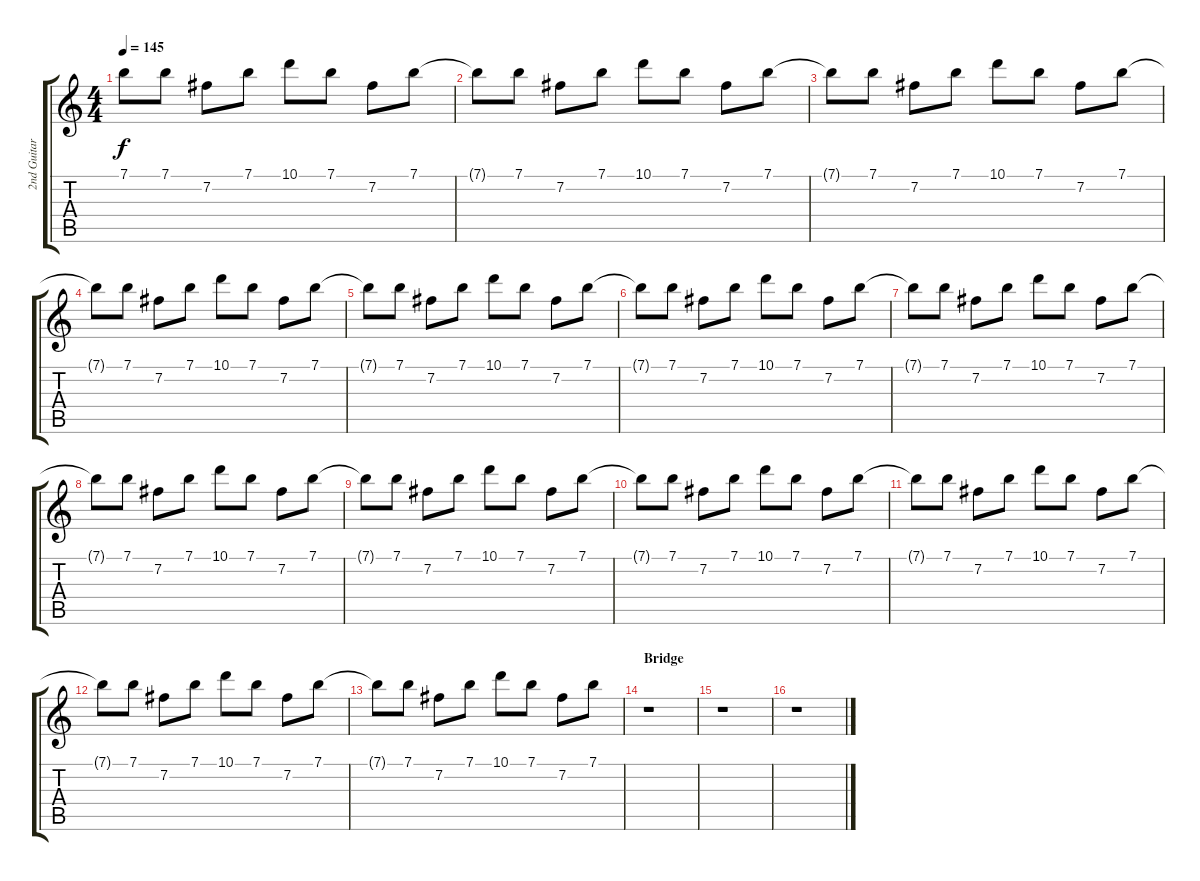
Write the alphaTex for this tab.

\track ("2nd Guitar" "2nd Guitar") {instrument acousticguitarsteel}
\staff {score tabs}
\tuning (E4 B3 G3 D3 A2 E2) {hide}
\ts (4 4)
\tempo 145
\clef g2
\ks c
7.1{t}.8{dy f} 7.1.8 7.2.8 7.1.8 10.1.8 7.1.8 7.2.8 7.1.8 |
7.1{t}.8 7.1.8 7.2.8 7.1.8 10.1.8 7.1.8 7.2.8 7.1.8 |
7.1{t}.8 7.1.8 7.2.8 7.1.8 10.1.8 7.1.8 7.2.8 7.1.8 |
7.1{t}.8 7.1.8 7.2.8 7.1.8 10.1.8 7.1.8 7.2.8 7.1.8 |
7.1{t}.8 7.1.8 7.2.8 7.1.8 10.1.8 7.1.8 7.2.8 7.1.8 |
7.1{t}.8 7.1.8 7.2.8 7.1.8 10.1.8 7.1.8 7.2.8 7.1.8 |
7.1{t}.8 7.1.8 7.2.8 7.1.8 10.1.8 7.1.8 7.2.8 7.1.8 |
7.1{t}.8 7.1.8 7.2.8 7.1.8 10.1.8 7.1.8 7.2.8 7.1.8 |
7.1{t}.8 7.1.8 7.2.8 7.1.8 10.1.8 7.1.8 7.2.8 7.1.8 |
7.1{t}.8 7.1.8 7.2.8 7.1.8 10.1.8 7.1.8 7.2.8 7.1.8 |
7.1{t}.8 7.1.8 7.2.8 7.1.8 10.1.8 7.1.8 7.2.8 7.1.8 |
7.1{t}.8 7.1.8 7.2.8 7.1.8 10.1.8 7.1.8 7.2.8 7.1.8 |
7.1{t}.8 7.1.8 7.2.8 7.1.8 10.1.8 7.1.8 7.2.8 7.1.8 |
\section ("" "Bridge")
r.1 |
r.1 |
r.1
